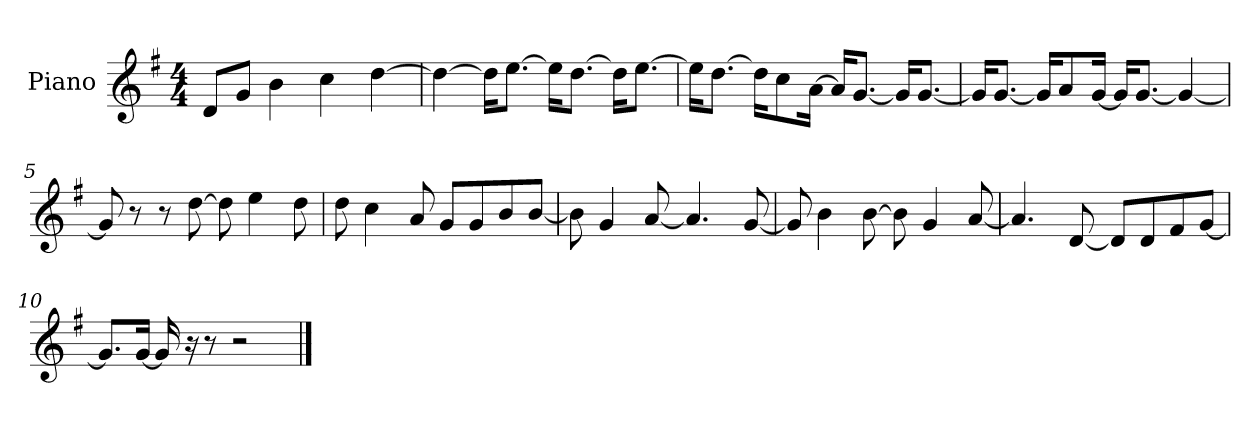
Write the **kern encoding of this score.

**kern
*part1
*staff1
*I"Piano
*I'P-no
*clefG2
*k[f#]
*M4/4
*MM90
=1
8d/L
8g/J
4b\
4cc\
[4dd\
=2
4dd\_
16dd\KL]
[8.ee\J
16ee\KL]
[8.dd\J
16dd\KL]
[8.ee\J
=3
16ee\KL]
[8.dd\J
16dd\KL]
8cc\
[16a\Jk
16a/KL]
[8.g/J
16g/KL]
[8.g/J
=4
16g/KL]
[8.g/J
16g/KL]
8a/
[16g/Jk
16g/KL]
[8.g/J
4g/_
!!LO:LB:g=z
=5
8g/]
8r
8r
[8dd\
8dd\]
4ee\
8dd\
=6
8dd\
4cc\
8a/
8g/L
8g/
8b/
[8b/J
=7
8b\]
4g/
[8a/
4.a/]
[8g/
=8
8g/]
4b\
[8b\
8b\]
4g/
[8a/
=9
4.a/]
[8d/
8d/L]
8d/
8f#/
[8g/J
!!LO:LB:g=z
=10
8.g/L]
[16g/Jk
16g/]
16r
8r
2r
==
*-
